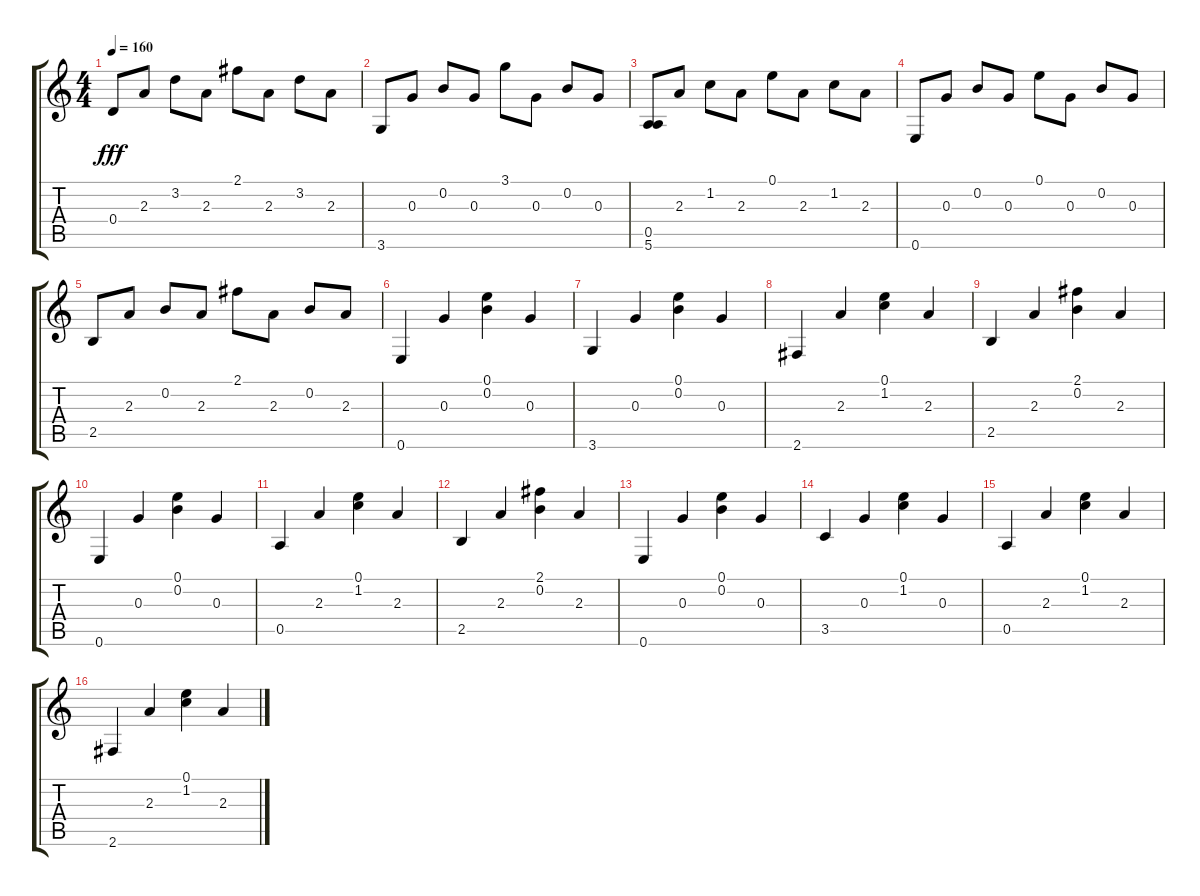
\track "" {instrument acousticguitarnylon}
\staff {score tabs}
\tuning (E4 B3 G3 D3 A2 E2) {hide}
\ts (4 4)
\tempo 160
\clef g2
\ks c
0.4.8{dy fff} 2.3.8 3.2.8 2.3.8 2.1.8 2.3.8 3.2.8 2.3.8 |
3.6.8 0.3.8 0.2.8 0.3.8 3.1.8 0.3.8 0.2.8 0.3.8 |
(0.5 5.6).8 2.3.8 1.2.8 2.3.8 0.1.8 2.3.8 1.2.8 2.3.8 |
0.6.8 0.3.8 0.2.8 0.3.8 0.1.8 0.3.8 0.2.8 0.3.8 |
2.5.8 2.3.8 0.2.8 2.3.8 2.1.8 2.3.8 0.2.8 2.3.8 |
0.6.4 0.3.4 (0.1 0.2).4 0.3.4 |
3.6.4 0.3.4 (0.1 0.2).4 0.3.4 |
2.6.4 2.3.4 (0.1 1.2).4 2.3.4 |
2.5.4 2.3.4 (2.1 0.2).4 2.3.4 |
0.6.4 0.3.4 (0.1 0.2).4 0.3.4 |
0.5.4 2.3.4 (0.1 1.2).4 2.3.4 |
2.5.4 2.3.4 (2.1 0.2).4 2.3.4 |
0.6.4 0.3.4 (0.1 0.2).4 0.3.4 |
3.5.4 0.3.4 (0.1 1.2).4 0.3.4 |
0.5.4 2.3.4 (0.1 1.2).4 2.3.4 |
2.6.4 2.3.4 (0.1 1.2).4 2.3.4
